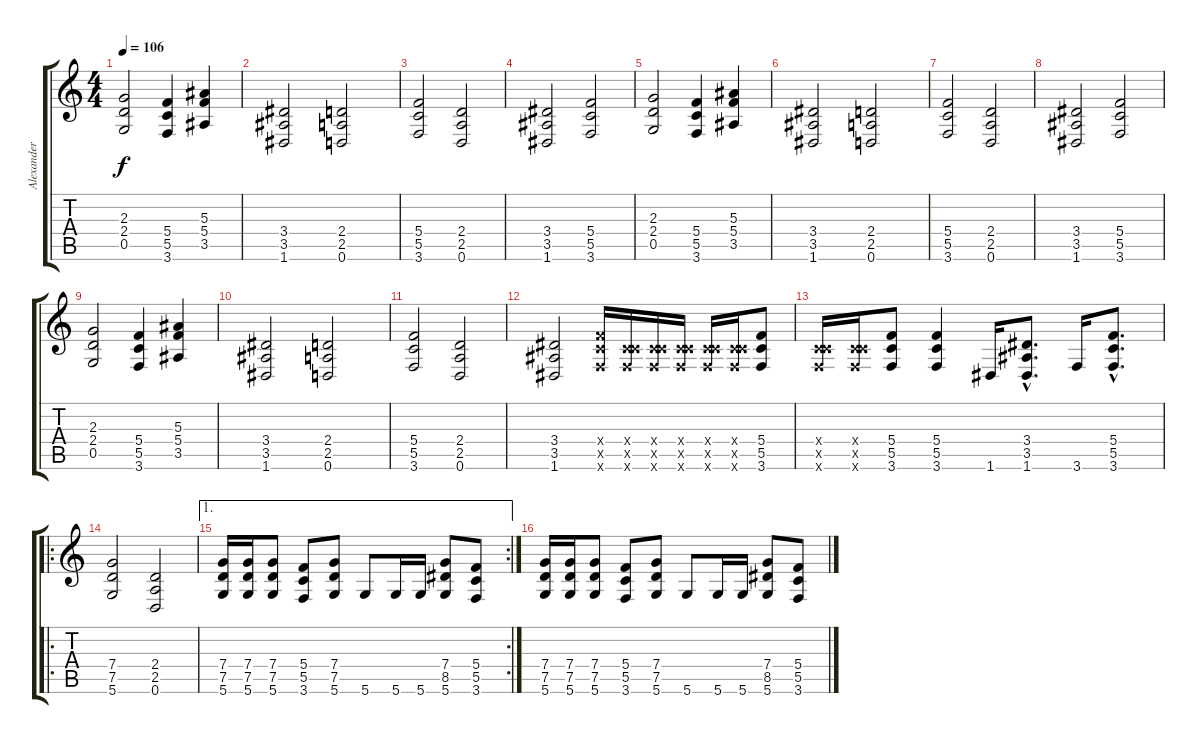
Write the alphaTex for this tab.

\track ("Alexander Kuoppala" "Alexander ") {instrument distortionguitar}
\staff {score tabs}
\tuning (D4 A3 F3 C3 G2 D2) {hide}
\ts (4 4)
\tempo 106
\clef g2
\ks c
(2.3 2.4 0.5).2{dy f} (5.4 5.5 3.6).4 (5.3 5.4 3.5).4 |
(3.4 3.5 1.6).2 (2.4 2.5 0.6).2 |
(5.4 5.5 3.6).2 (2.4 2.5 0.6).2 |
(3.4 3.5 1.6).2 (5.4 5.5 3.6).2 |
(2.3 2.4 0.5).2{balance 16} (5.4 5.5 3.6).4 (5.3 5.4 3.5).4 |
(3.4 3.5 1.6).2 (2.4 2.5 0.6).2 |
(5.4 5.5 3.6).2 (2.4 2.5 0.6).2 |
(3.4 3.5 1.6).2 (5.4 5.5 3.6).2 |
(2.3 2.4 0.5).2 (5.4 5.5 3.6).4 (5.3 5.4 3.5).4 |
(3.4 3.5 1.6).2 (2.4 2.5 0.6).2 |
(5.4 5.5 3.6).2 (2.4 2.5 0.6).2 |
(3.4 3.5 1.6).2 (5.4{x} 5.5{x} 3.6{x}).16 (0.4{x} 5.5{x} 3.6{x}).16 (0.4{x} 5.5{x} 3.6{x}).16 (0.4{x} 5.5{x} 3.6{x}).16 (0.4{x} 5.5{x} 3.6{x}).16 (0.4{x} 5.5{x} 3.6{x}).16 (5.4 5.5 3.6).8 |
(0.4{x} 5.5{x} 3.6{x}).16 (0.4{x} 5.5{x} 3.6{x}).16 (5.4 5.5 3.6).8 (5.4 5.5 3.6).4 1.6.16 (3.4{hac} 3.5{hac} 1.6{hac}).8{d} 3.6.16 (5.4{hac} 5.5{hac} 3.6{hac}).8{d} |
\ro
(7.4 7.5 5.6).2{balance 8} (2.4 2.5 0.6).2 |
\ae 1
\rc 2
(7.4 7.5 5.6).16 (7.4 7.5 5.6).16 (7.4 7.5 5.6).8 (5.4 5.5 3.6).8 (7.4 7.5 5.6).8 5.6.8 5.6.16 5.6.16 (7.4 8.5 5.6).8 (5.4 5.5 3.6).8 |
(7.4 7.5 5.6).16 (7.4 7.5 5.6).16 (7.4 7.5 5.6).8 (5.4 5.5 3.6).8 (7.4 7.5 5.6).8 5.6.8 5.6.16 5.6.16 (7.4 8.5 5.6).8 (5.4 5.5 3.6).8
